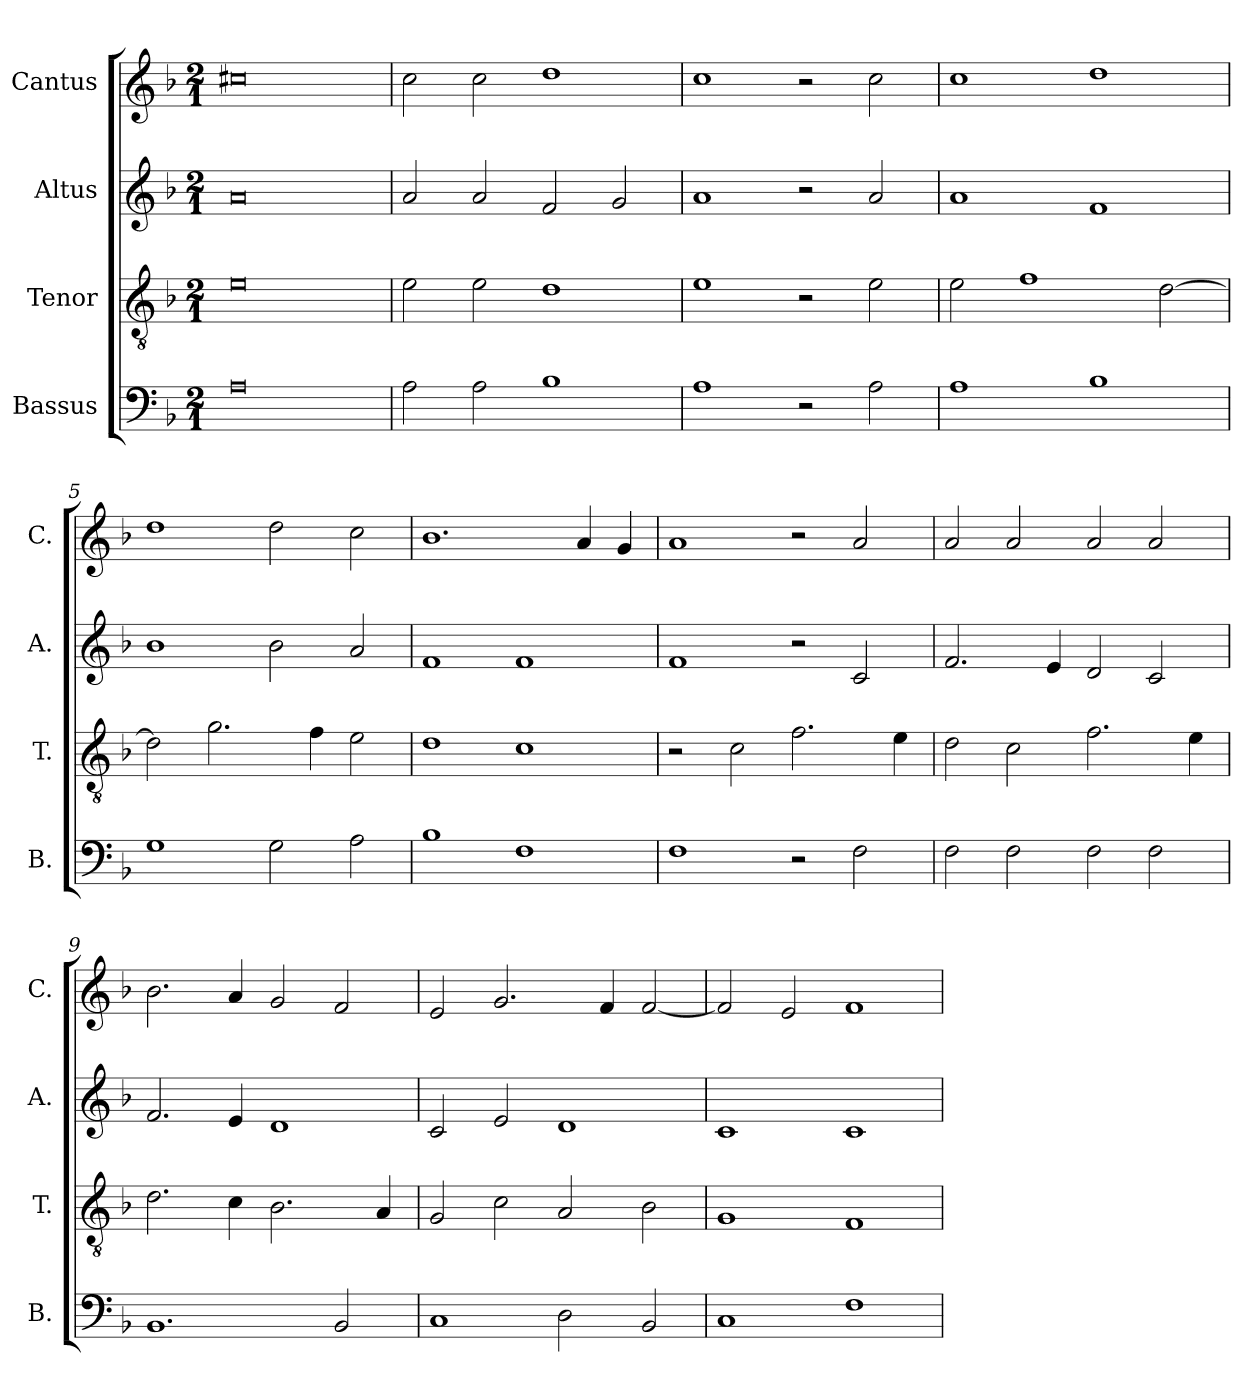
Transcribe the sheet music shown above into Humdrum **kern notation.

**kern	**kern	**kern	**kern
*part4	*part3	*part2	*part1
*staff4	*staff3	*staff2	*staff1
*I"Bassus	*I"Tenor	*I"Altus	*I"Cantus
*I'B.	*I'T.	*I'A.	*I'C.
*clefF4	*clefGv2	*clefG2	*clefG2
*k[b-]	*k[b-]	*k[b-]	*k[b-]
*M2/1	*M2/1	*M2/1	*M2/1
*MM320	*MM320	*MM320	*MM320
=1	=1	=1	=1
0A	0e	0a	0cc#X
=2	=2	=2	=2
2A\	2e\	2a/	2cc\
2A\	2e\	2a/	2cc\
1B-	1d	2f/	1dd
.	.	2g/	.
=3	=3	=3	=3
1A	1e	1a	1cc
2r	2r	2r	2r
2A\	2e\	2a/	2cc\
=4	=4	=4	=4
1A	2e\	1a	1cc
.	1f	.	.
1B-	.	1f	1dd
.	[2d\	.	.
=5	=5	=5	=5
1G	2d\]	1b-	1dd
.	2.g\	.	.
2G\	.	2b-\	2dd\
.	4f\	.	.
2A\	2e\	2a/	2cc\
=6	=6	=6	=6
1B-	1d	1f	1.b-
1F	1c	1f	.
.	.	.	4a/
.	.	.	4g/
=7	=7	=7	=7
1F	2r	1f	1a
.	2c\	.	.
2r	2.f\	2r	2r
2F\	.	2c/	2a/
.	4e\	.	.
!!LO:LB:g=z
=8	=8	=8	=8
2F\	2d\	2.f/	2a/
2F\	2c\	.	2a/
.	.	4e/	.
2F\	2.f\	2d/	2a/
2F\	.	2c/	2a/
.	4e\	.	.
=9	=9	=9	=9
1.BB-	2.d\	2.f/	2.b-\
.	4c\	4e/	4a/
.	2.B-\	1d	2g/
2BB-/	.	.	2f/
.	4A/	.	.
=10	=10	=10	=10
1C	2G/	2c/	2e/
.	2c\	2e/	2.g/
2D\	2A/	1d	.
.	.	.	4f/
2BB-/	2B-\	.	[2f/
=11	=11	=11	=11
1C	1G	1c	2f/]
.	.	.	2e/
1F	1F	1c	1f
=	=	=	=
*-	*-	*-	*-
